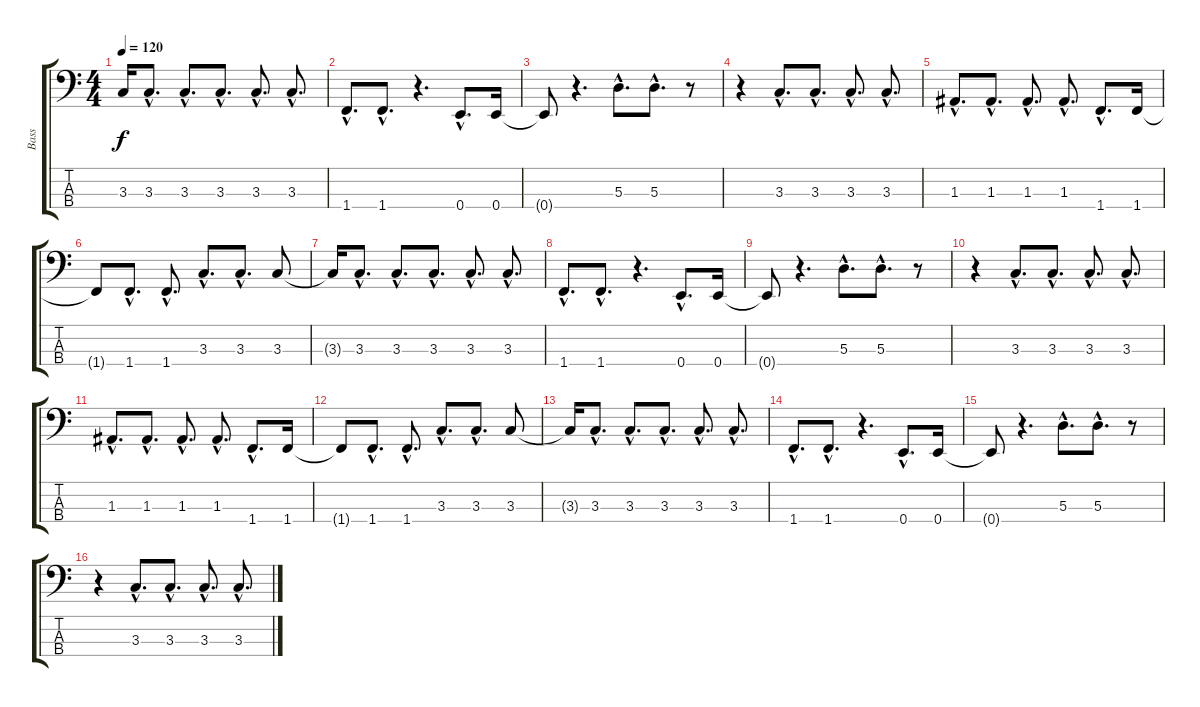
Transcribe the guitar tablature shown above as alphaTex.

\track ("Bass" "Bass") {instrument electricbassfinger}
\staff {score tabs}
\tuning (G2 D2 A1 E1) {hide}
\ts (4 4)
\tempo 120
\clef f4
\ks c
3.3{t}.16{dy f} 3.3{hac}.8{d} 3.3{hac}.8{d} 3.3{hac}.8{d} 3.3{hac}.8{d} 3.3{hac}.8{d} |
1.4{hac}.8{d} 1.4{hac}.8{d} r.4{d} 0.4{hac}.8{d} 0.4.16 |
0.4{t}.8 r.4{d} 5.3{hac}.8{d} 5.3{hac}.8{d} r.8 |
r.4 3.3{hac}.8{d} 3.3{hac}.8{d} 3.3{hac}.8{d} 3.3{hac}.8{d} |
1.3{hac}.8{d} 1.3{hac}.8{d} 1.3{hac}.8{d} 1.3{hac}.8{d} 1.4{hac}.8{d} 1.4.16 |
1.4{t}.8 1.4{hac}.8{d} 1.4{hac}.8{d} 3.3{hac}.8{d} 3.3{hac}.8{d} 3.3.8 |
3.3{t}.16 3.3{hac}.8{d} 3.3{hac}.8{d} 3.3{hac}.8{d} 3.3{hac}.8{d} 3.3{hac}.8{d} |
1.4{hac}.8{d} 1.4{hac}.8{d} r.4{d} 0.4{hac}.8{d} 0.4.16 |
0.4{t}.8 r.4{d} 5.3{hac}.8{d} 5.3{hac}.8{d} r.8 |
r.4 3.3{hac}.8{d} 3.3{hac}.8{d} 3.3{hac}.8{d} 3.3{hac}.8{d} |
1.3{hac}.8{d} 1.3{hac}.8{d} 1.3{hac}.8{d} 1.3{hac}.8{d} 1.4{hac}.8{d} 1.4.16 |
1.4{t}.8 1.4{hac}.8{d} 1.4{hac}.8{d} 3.3{hac}.8{d} 3.3{hac}.8{d} 3.3.8 |
3.3{t}.16 3.3{hac}.8{d} 3.3{hac}.8{d} 3.3{hac}.8{d} 3.3{hac}.8{d} 3.3{hac}.8{d} |
1.4{hac}.8{d} 1.4{hac}.8{d} r.4{d} 0.4{hac}.8{d} 0.4.16 |
0.4{t}.8 r.4{d} 5.3{hac}.8{d} 5.3{hac}.8{d} r.8 |
r.4 3.3{hac}.8{d} 3.3{hac}.8{d} 3.3{hac}.8{d} 3.3{hac}.8{d}
